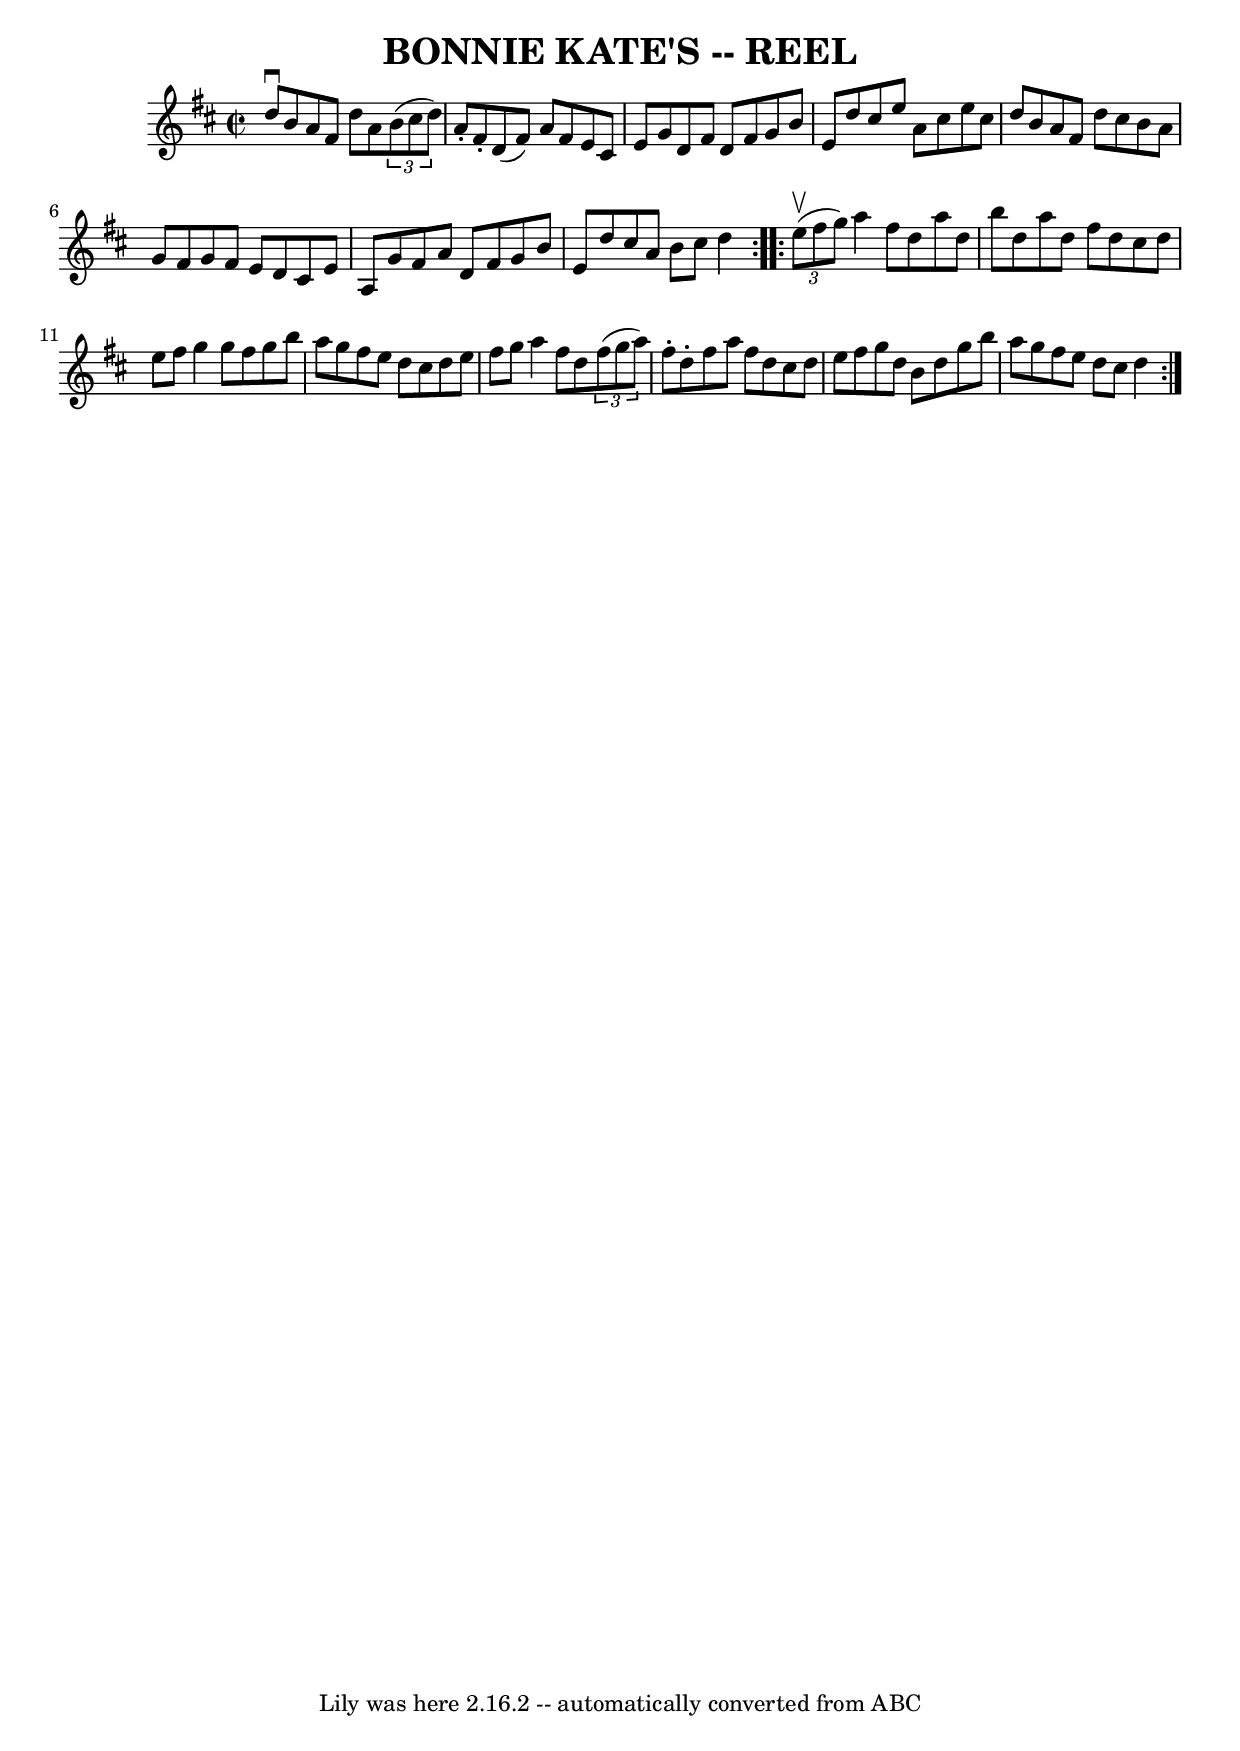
\version "2.7.40"
\include "Mammoth.ily"
\header {
	%% book = "Ryan's Mammoth Collection of Fiddle Tunes"
	crossRefNumber = "1"
	footnotes = ""
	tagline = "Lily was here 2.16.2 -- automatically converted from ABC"
	title = "BONNIE KATE'S -- REEL"
}
voicedefault =  {


\repeat volta 2 {
\override Staff.TimeSignature #'style = #'C
 \time 2/2 
\key d \major d''8^\downbow b'8        |
 a'8 fis'8  
 d''8 a'8    \times 2/3 { b'8 (cis''8 d''8) } a'8 -. fis'8 
-.   |
 d'8 (fis'8) a'8 fis'8 e'8 cis'8 e'8 g'8  
  |
 d'8 fis'8 d'8 fis'8 g'8 b'8 e'8 d''8    
|
 cis''8 e''8 a'8 cis''8 e''8 cis''8 d''8 b'8     
   |
 a'8 fis'8 d''8 cis''8 b'8 a'8 g'8 fis'8    
|
 g'8 fis'8 e'8 d'8 cis'8 e'8 a8 g'8    |
  
 fis'8 a'8 d'8 fis'8 g'8 b'8 e'8 d''8    |
 cis''8 
 a'8 b'8 cis''8 d''4    }     \repeat volta 2 {   \times 2/3 {   
e''8 (^\upbow fis''8 g''8) }       |
 a''4 fis''8 d''8    
a''8 d''8 b''8 d''8    |
 a''8 d''8 fis''8 d''8    
cis''8 d''8 e''8 fis''8    |
 g''4 g''8 fis''8 g''8   
 b''8 a''8 g''8    |
 fis''8 e''8 d''8 cis''8 d''8    
e''8 fis''8 g''8        |
 a''4 fis''8 d''8    \times 2/3 { 
 fis''8 (g''8 a''8) } fis''8 -. d''8 -.   |
 fis''8    
a''8 fis''8 d''8 cis''8 d''8 e''8 fis''8    |
 g''8   
 d''8 b'8 d''8 g''8 b''8 a''8 g''8    |
 fis''8    
e''8 d''8 cis''8 d''4    }   
}

\score{
    <<

	\context Staff="default"
	{
	    \voicedefault 
	}

    >>
	\layout {
	}
	\midi {}
}
